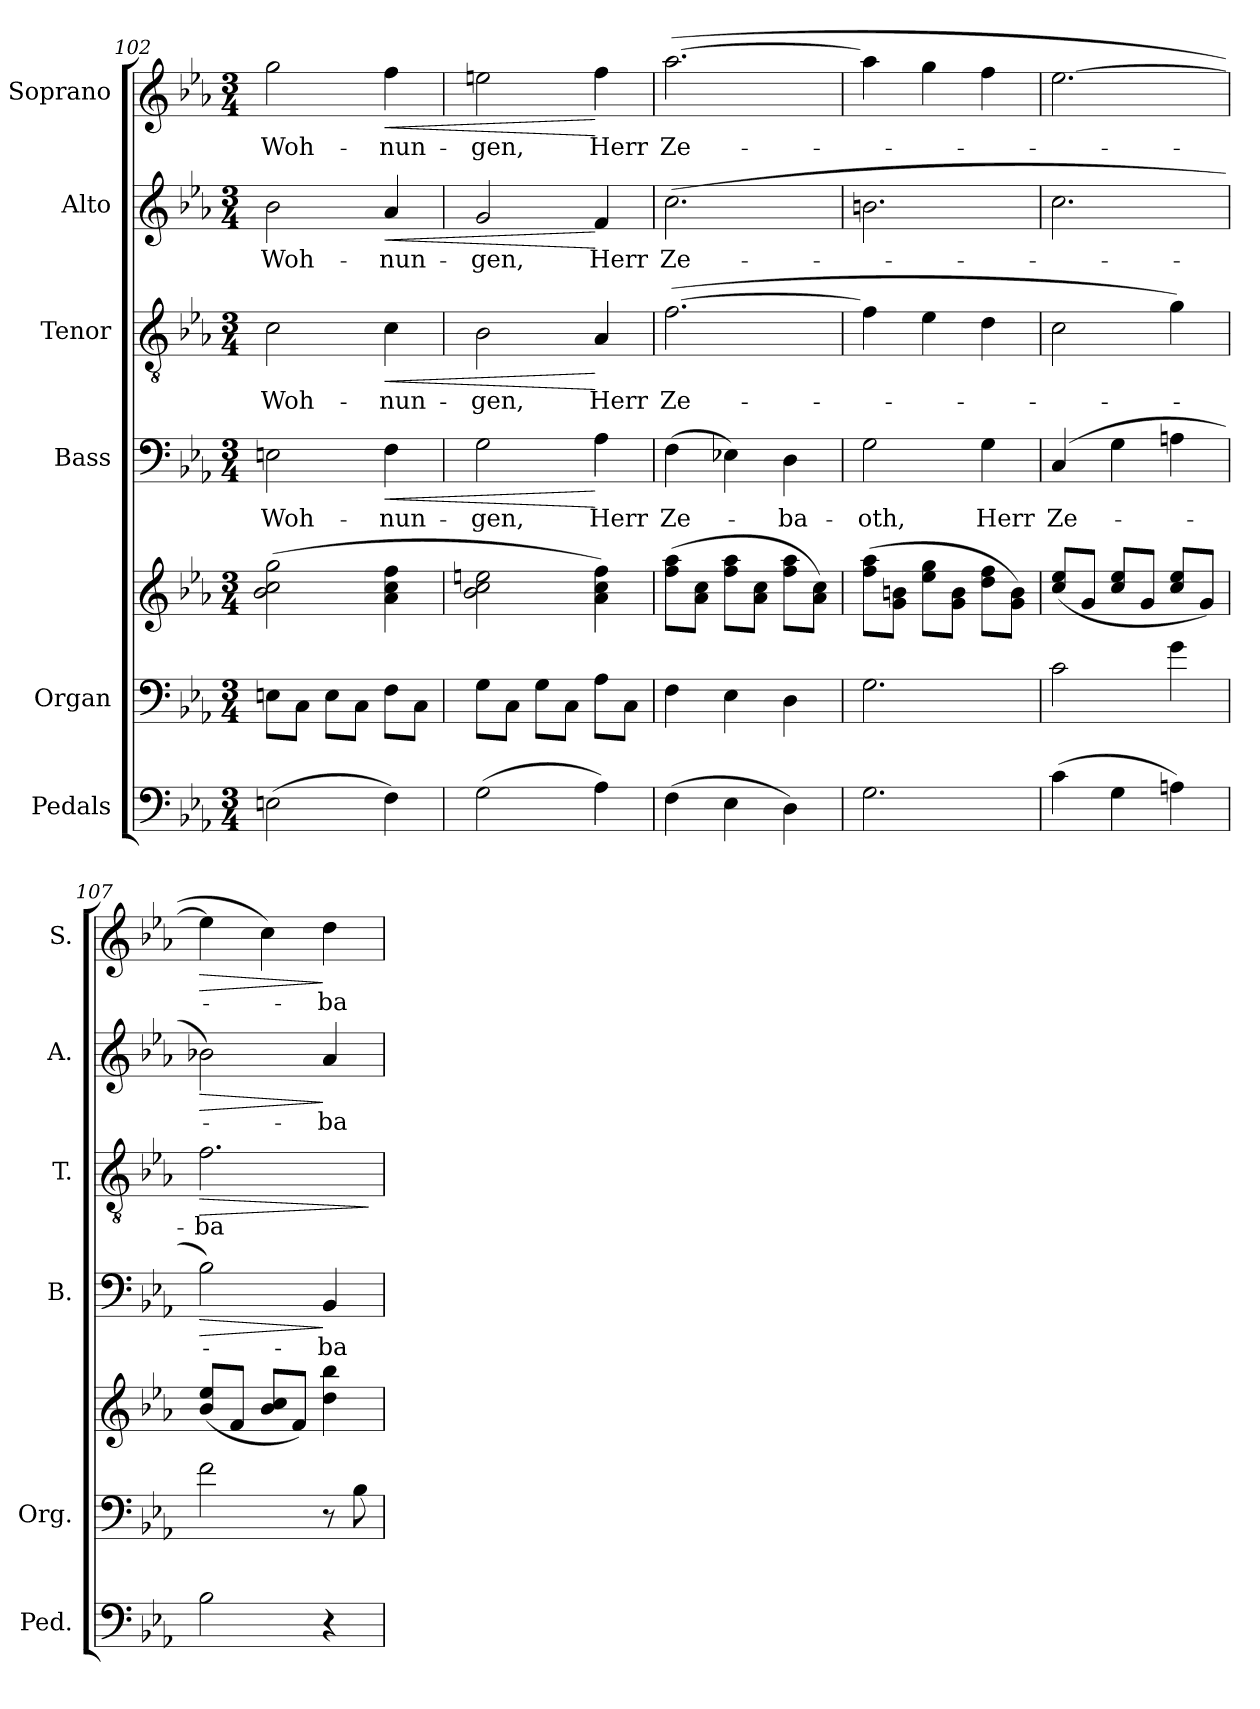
**kern	**kern	**kern	**kern	**text	**dynam	**kern	**text	**dynam	**kern	**text	**dynam	**kern	**text	**dynam
*part6	*part5	*part5	*part4	*part4	*part4	*part3	*part3	*part3	*part2	*part2	*part2	*part1	*part1	*part1
*staff7	*staff6	*staff5	*staff4	*staff4	*staff4	*staff3	*staff3	*staff3	*staff2	*staff2	*staff2	*staff1	*staff1	*staff1
*I"Pedals	*I"Organ	*	*I"Bass	*	*	*I"Tenor	*	*	*I"Alto	*	*	*I"Soprano	*	*
*I'Ped.	*I'Org.	*	*I'B.	*	*	*I'T.	*	*	*I'A.	*	*	*I'S.	*	*
*clefF4	*clefF4	*clefG2	*clefF4	*	*	*clefGv2	*	*	*clefG2	*	*	*clefG2	*	*
*	*	*	*	*	*	*ITrd7c12	*	*	*	*	*	*	*	*
*k[b-e-a-]	*k[b-e-a-]	*k[b-e-a-]	*k[b-e-a-]	*	*	*k[b-e-a-]	*	*	*k[b-e-a-]	*	*	*k[b-e-a-]	*	*
*E-:	*E-:	*E-:	*E-:	*	*	*E-:	*	*	*E-:	*	*	*E-:	*	*
*M3/4	*M3/4	*M3/4	*M3/4	*	*	*M3/4	*	*	*M3/4	*	*	*M3/4	*	*
=102	=102	=102	=102	=102	=102	=102	=102	=102	=102	=102	=102	=102	=102	=102
!	!	!	!	!LO:LY:b:color=#000000	!	!	!	!	!	!	!	!	!	!
!	!	!	!	!	!	!	!LO:LY:b:color=#000000	!	!	!	!	!	!	!
!	!	!	!	!	!	!	!	!	!	!LO:LY:b:color=#000000	!	!	!	!
!	!	!	!	!	!	!	!	!	!	!	!	!	!LO:LY:b:color=#000000	!
(2Eni\	8Eni\L	(2b-i\ 2cci 2ggi	2Eni\	Woh-	.	2Ci\	Woh-	.	2b-i\	Woh-	.	2ggi\	Woh-	.
.	8Ci\J	.	.	.	.	.	.	.	.	.	.	.	.	.
.	8Ei\L	.	.	.	.	.	.	.	.	.	.	.	.	.
.	8Ci\J	.	.	.	.	.	.	.	.	.	.	.	.	.
!	!	!	!	!LO:LY:b:color=#000000	!LO:HP:b	!	!	!	!	!	!	!	!	!
!	!	!	!	!	!	!	!LO:LY:b:color=#000000	!LO:HP:b	!	!	!	!	!	!
!	!	!	!	!	!	!	!	!	!	!LO:LY:b:color=#000000	!LO:HP:b	!	!	!
!	!	!	!	!	!	!	!	!	!	!	!	!	!LO:LY:b:color=#000000	!LO:HP:b
4Fi\)	8Fi\L	4a-i\ 4cci 4ffi	4Fi\	-nun-	<	4Ci\	-nun-	<	4a-i/	-nun-	<	4ffi\	-nun-	<
.	8Ci\J	.	.	.	.	.	.	.	.	.	.	.	.	.
=103	=103	=103	=103	=103	=103	=103	=103	=103	=103	=103	=103	=103	=103	=103
!	!	!	!	!LO:LY:b:color=#000000	!	!	!	!	!	!	!	!	!	!
!	!	!	!	!	!	!	!LO:LY:b:color=#000000	!	!	!	!	!	!	!
!	!	!	!	!	!	!	!	!	!	!LO:LY:b:color=#000000	!	!	!	!
!	!	!	!	!	!	!	!	!	!	!	!	!	!LO:LY:b:color=#000000	!
(2Gi\	8Gi\L	2b-i\ 2cci 2eeni	2Gi\	-gen,	.	2BB-i\	-gen,	.	2gi/	-gen,	.	2eeni\	-gen,	.
.	8Ci\J	.	.	.	.	.	.	.	.	.	.	.	.	.
.	8Gi\L	.	.	.	.	.	.	.	.	.	.	.	.	.
.	8Ci\J	.	.	.	.	.	.	.	.	.	.	.	.	.
!	!	!	!	!LO:LY:b:color=#000000	!	!	!	!	!	!	!	!	!	!
!	!	!	!	!	!	!	!LO:LY:b:color=#000000	!	!	!	!	!	!	!
!	!	!	!	!	!	!	!	!	!	!LO:LY:b:color=#000000	!	!	!	!
!	!	!	!	!	!	!	!	!	!	!	!	!	!LO:LY:b:color=#000000	!
4A-i\)	8A-i\L	4a-i\ 4cci 4ffi)	4A-i\	Herr	[	4AA-i/	Herr	[	4fi/	Herr	[	4ffi\	Herr	[
.	8Ci\J	.	.	.	.	.	.	.	.	.	.	.	.	.
=104	=104	=104	=104	=104	=104	=104	=104	=104	=104	=104	=104	=104	=104	=104
!	!	!	!	!LO:LY:b:color=#000000	!	!	!	!	!	!	!	!	!	!
!	!	!	!	!	!	!	!LO:LY:b:color=#000000	!	!	!	!	!	!	!
!	!	!	!	!	!	!	!	!	!	!LO:LY:b:color=#000000	!	!	!	!
!	!	!	!	!	!	!	!	!	!	!	!	!	!LO:LY:b:color=#000000	!
(4Fi\	4Fi\	(8ffi\ 8aa-i\L	(4Fi\	Ze-	.	([2.Fi\	Ze-	.	(2.cci\	Ze-	.	([2.aa-i\	Ze-	.
.	.	8a-i\ 8cci\J	.	.	.	.	.	.	.	.	.	.	.	.
4E-i\	4E-i\	8ffi\ 8aa-i\L	4E-Xi\)	.	.	.	.	.	.	.	.	.	.	.
.	.	8a-i\ 8cci\J	.	.	.	.	.	.	.	.	.	.	.	.
!	!	!	!	!LO:LY:b:color=#000000	!	!	!	!	!	!	!	!	!	!
4Di\)	4Di\	8ffi\ 8aa-i\L	4Di\	-ba-	.	.	.	.	.	.	.	.	.	.
.	.	8a-i\ 8cci\J)	.	.	.	.	.	.	.	.	.	.	.	.
=105	=105	=105	=105	=105	=105	=105	=105	=105	=105	=105	=105	=105	=105	=105
!	!	!	!	!LO:LY:b:color=#000000	!	!	!	!	!	!	!	!	!	!
2.Gi\	2.Gi\	(8ffi\ 8aa-i\L	2Gi\	-oth,	.	4Fi\]	.	.	2.bni\	.	.	4aa-i\]	.	.
.	.	8gi\ 8bni\J	.	.	.	.	.	.	.	.	.	.	.	.
.	.	8ee-i\ 8ggi\L	.	.	.	4E-i\	.	.	.	.	.	4ggi\	.	.
.	.	8gi\ 8bi\J	.	.	.	.	.	.	.	.	.	.	.	.
!	!	!	!	!LO:LY:b:color=#000000	!	!	!	!	!	!	!	!	!	!
.	.	8ddi\ 8ffi\L	4Gi\	Herr	.	4Di\	.	.	.	.	.	4ffi\	.	.
.	.	8gi\ 8bi\J)	.	.	.	.	.	.	.	.	.	.	.	.
=106	=106	=106	=106	=106	=106	=106	=106	=106	=106	=106	=106	=106	=106	=106
!	!	!	!	!LO:LY:b:color=#000000	!	!	!	!	!	!	!	!	!	!
(4ci\	2ci\	(8cci/ 8ee-i/L	(4Ci/	Ze-	.	2Ci\	.	.	2.cci\	.	.	[2.ee-i\	.	.
.	.	8gi/J	.	.	.	.	.	.	.	.	.	.	.	.
4Gi\	.	8cci/ 8ee-i/L	4Gi\	.	.	.	.	.	.	.	.	.	.	.
.	.	8gi/J	.	.	.	.	.	.	.	.	.	.	.	.
4Ani\)	4gi\	8cci/ 8ee-i/L	4Ani\	.	.	4Gi\)	.	.	.	.	.	.	.	.
.	.	8gi/J)	.	.	.	.	.	.	.	.	.	.	.	.
=107	=107	=107	=107	=107	=107	=107	=107	=107	=107	=107	=107	=107	=107	=107
!	!	!	!	!	!LO:HP:b	!	!	!	!	!	!	!	!	!
!	!	!	!	!	!	!	!LO:LY:b:color=#000000	!LO:HP:b	!	!	!LO:HP:b	!	!	!LO:HP:b
2B-i\	2fi\	(8b-i/ 8ee-i/L	2B-i\)	.	>	2.Fi\	-ba-	>	2b-Xi\)	.	>	4ee-i\]	.	>
.	.	8fi/J	.	.	.	.	.	.	.	.	.	.	.	.
.	.	8b-i/ 8cci/L	.	.	.	.	.	.	.	.	.	4cci\)	.	.
.	.	8fi/J)	.	.	.	.	.	.	.	.	.	.	.	.
!	!	!	!	!LO:LY:b:color=#000000	!	!	!	!	!	!	!	!	!	!
!	!	!	!	!	!	!	!	!	!	!LO:LY:b:color=#000000	!	!	!	!
!	!	!	!	!	!	!	!	!	!	!	!	!	!LO:LY:b:color=#000000	!
4r	8r	4ddi\ 4bb-i	4BB-i/	-ba-	]	.	.	.	4a-i/	-ba-	]	4ddi\	-ba-	]
.	8B-i\	.	.	.	.	.	.	.	.	.	.	.	.	.
.	.	.	.	.	.	.	.	]	.	.	.	.	.	.
=	=	=	=	=	=	=	=	=	=	=	=	=	=	=
*-	*-	*-	*-	*-	*-	*-	*-	*-	*-	*-	*-	*-	*-	*-
